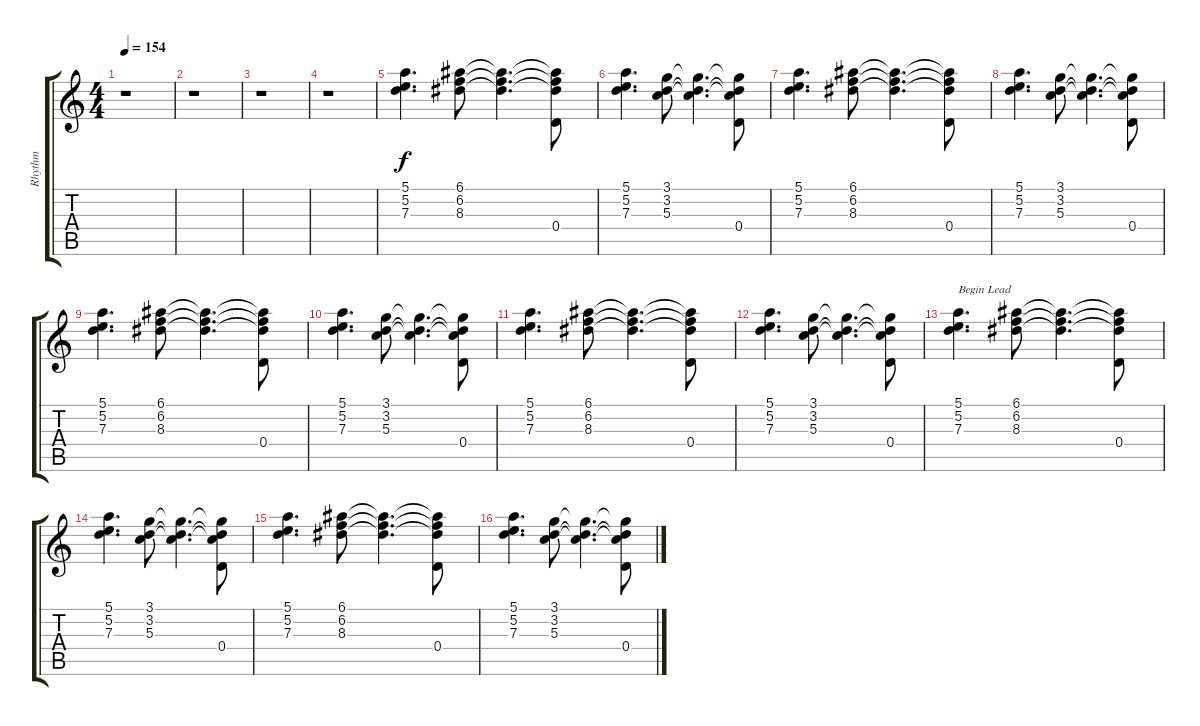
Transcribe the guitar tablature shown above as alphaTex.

\track ("Rhythm" "Rhythm") {instrument electricguitarjazz}
\staff {score tabs}
\tuning (E4 B3 G3 D3 A2 E2) {hide}
\ts (4 4)
\tempo 154
\clef g2
\ks c
r.1{dy f instrument electricguitarjazz} |
r.1 |
r.1 |
r.1 |
(5.1 5.2 7.3).4{d} (6.1 6.2 8.3).8 (6.1{t} 6.2{t} 8.3{t}).4{d} (6.1{t} 6.2{t} 8.3{t} 0.4).8 |
(5.1 5.2 7.3).4{d} (3.1 3.2 5.3).8 (3.1{t} 3.2{t} 5.3{t}).4{d} (3.1{t} 3.2{t} 5.3{t} 0.4).8 |
(5.1 5.2 7.3).4{d} (6.1 6.2 8.3).8 (6.1{t} 6.2{t} 8.3{t}).4{d} (6.1{t} 6.2{t} 8.3{t} 0.4).8 |
(5.1 5.2 7.3).4{d} (3.1 3.2 5.3).8 (3.1{t} 3.2{t} 5.3{t}).4{d} (3.1{t} 3.2{t} 5.3{t} 0.4).8 |
(5.1 5.2 7.3).4{d} (6.1 6.2 8.3).8 (6.1{t} 6.2{t} 8.3{t}).4{d} (6.1{t} 6.2{t} 8.3{t} 0.4).8 |
(5.1 5.2 7.3).4{d} (3.1 3.2 5.3).8 (3.1{t} 3.2{t} 5.3{t}).4{d} (3.1{t} 3.2{t} 5.3{t} 0.4).8 |
(5.1 5.2 7.3).4{d} (6.1 6.2 8.3).8 (6.1{t} 6.2{t} 8.3{t}).4{d} (6.1{t} 6.2{t} 8.3{t} 0.4).8 |
(5.1 5.2 7.3).4{d} (3.1 3.2 5.3).8 (3.1{t} 3.2{t} 5.3{t}).4{d} (3.1{t} 3.2{t} 5.3{t} 0.4).8 |
(5.1 5.2 7.3).4{d txt "Begin Lead"} (6.1 6.2 8.3).8 (6.1{t} 6.2{t} 8.3{t}).4{d} (6.1{t} 6.2{t} 8.3{t} 0.4).8 |
(5.1 5.2 7.3).4{d} (3.1 3.2 5.3).8 (3.1{t} 3.2{t} 5.3{t}).4{d} (3.1{t} 3.2{t} 5.3{t} 0.4).8 |
(5.1 5.2 7.3).4{d} (6.1 6.2 8.3).8 (6.1{t} 6.2{t} 8.3{t}).4{d} (6.1{t} 6.2{t} 8.3{t} 0.4).8 |
(5.1 5.2 7.3).4{d} (3.1 3.2 5.3).8 (3.1{t} 3.2{t} 5.3{t}).4{d} (3.1{t} 3.2{t} 5.3{t} 0.4).8
